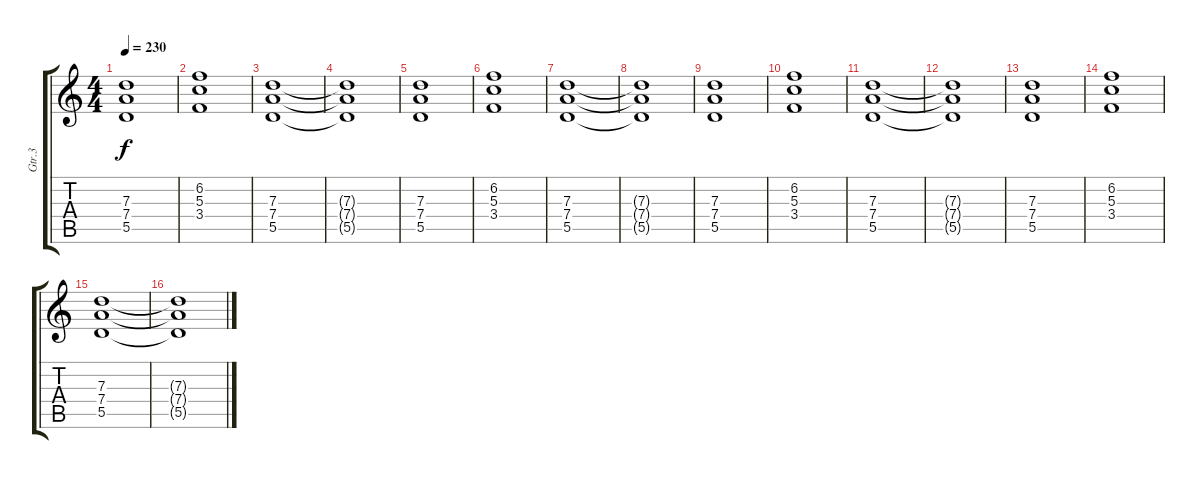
\track ("Gtr.3" "Gtr.3") {instrument distortionguitar}
\staff {score tabs}
\tuning (E4 B3 G3 D3 A2 E2) {hide}
\ts (4 4)
\tempo 230
\clef g2
\ks c
(7.3 7.4 5.5).1{dy f} |
(6.2 5.3 3.4).1 |
(7.3 7.4 5.5).1 |
(7.3{t} 7.4{t} 5.5{t}).1 |
(7.3 7.4 5.5).1 |
(6.2 5.3 3.4).1 |
(7.3 7.4 5.5).1 |
(7.3{t} 7.4{t} 5.5{t}).1 |
(7.3 7.4 5.5).1 |
(6.2 5.3 3.4).1 |
(7.3 7.4 5.5).1 |
(7.3{t} 7.4{t} 5.5{t}).1 |
(7.3 7.4 5.5).1 |
(6.2 5.3 3.4).1 |
(7.3 7.4 5.5).1 |
(7.3{t} 7.4{t} 5.5{t}).1
